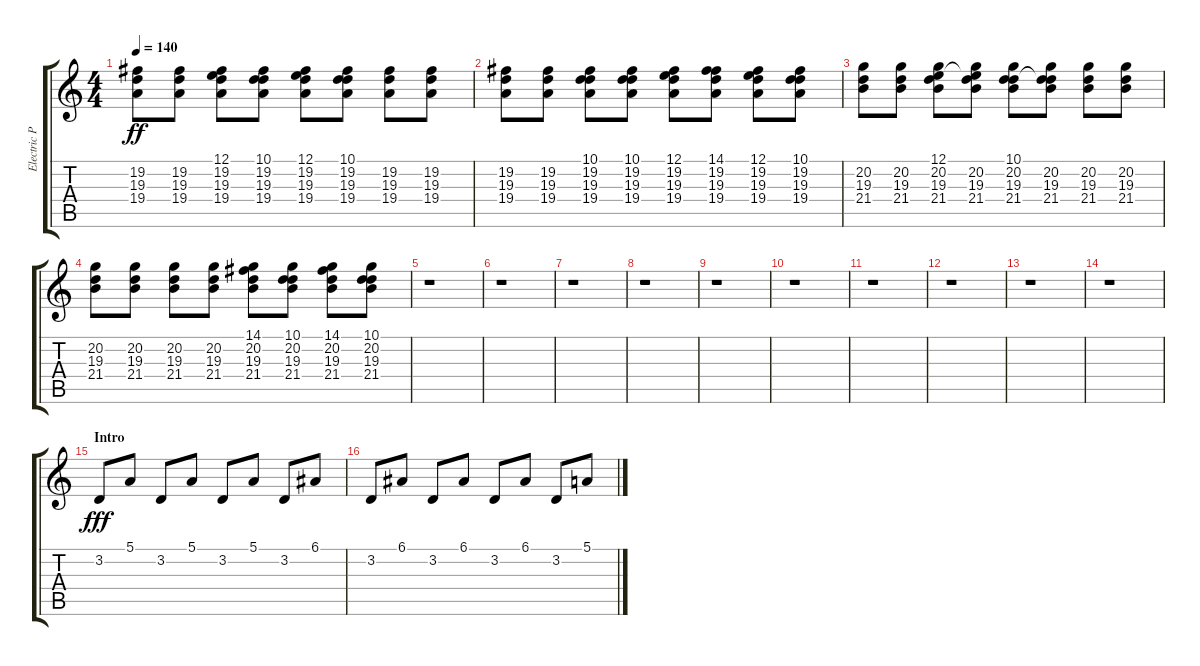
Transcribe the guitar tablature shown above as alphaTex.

\track ("Electric Piano" "Electric P") {instrument brightacousticpiano}
\staff {score tabs}
\tuning (E4 B3 G3 D3 A2 E2) {hide}
\ts (4 4)
\tempo 140
\clef g2
\ks c
(19.2 19.3 19.4).8{dy ff} (19.2 19.3 19.4).8 (12.1 19.2 19.3 19.4).8 (10.1 19.2 19.3 19.4).8 (12.1 19.2 19.3 19.4).8 (10.1 19.2 19.3 19.4).8 (19.2 19.3 19.4).8 (19.2 19.3 19.4).8 |
(19.2 19.3 19.4).8 (19.2 19.3 19.4).8 (10.1 19.2 19.3 19.4).8 (10.1 19.2 19.3 19.4).8 (12.1 19.2 19.3 19.4).8 (14.1 19.2 19.3 19.4).8 (12.1 19.2 19.3 19.4).8 (10.1 19.2 19.3 19.4).8 |
(20.2 19.3 21.4).8 (20.2 19.3 21.4).8 (12.1 20.2 19.3 21.4).8 (12.1{t} 20.2 19.3 21.4).8 (10.1 20.2 19.3 21.4).8 (10.1{t} 20.2 19.3 21.4).8 (20.2 19.3 21.4).8 (20.2 19.3 21.4).8 |
(20.2 19.3 21.4).8 (20.2 19.3 21.4).8 (20.2 19.3 21.4).8 (20.2 19.3 21.4).8 (14.1 20.2 19.3 21.4).8 (10.1 20.2 19.3 21.4).8 (14.1 20.2 19.3 21.4).8 (10.1 20.2 19.3 21.4).8 |
r.1 |
r.1 |
r.1 |
r.1 |
r.1 |
r.1 |
r.1 |
r.1 |
r.1 |
r.1 |
\section ("" "Intro")
3.2.8{dy fff} 5.1.8 3.2.8 5.1.8 3.2.8 5.1.8 3.2.8 6.1.8 |
3.2.8 6.1.8 3.2.8 6.1.8 3.2.8 6.1.8 3.2.8 5.1.8
